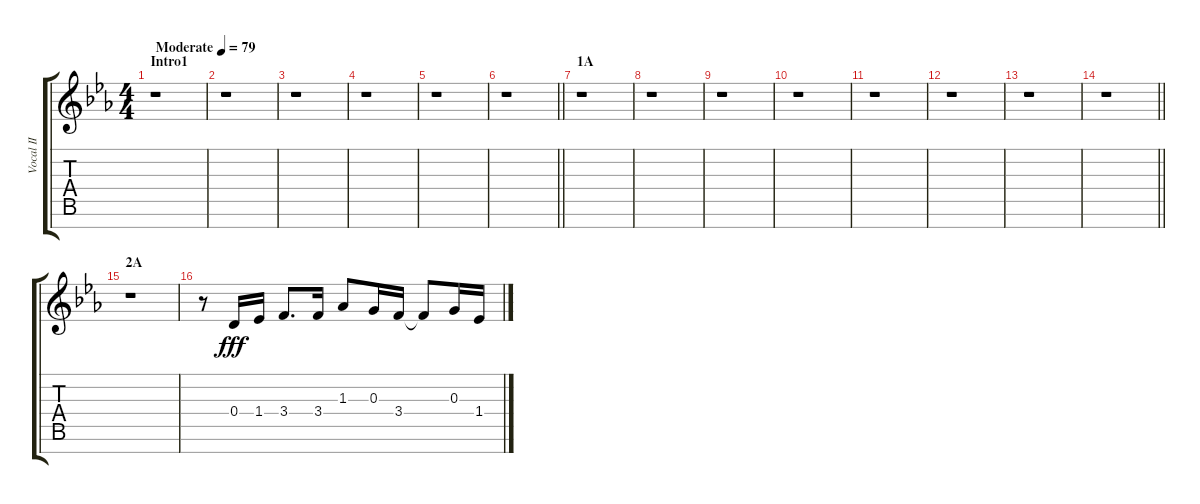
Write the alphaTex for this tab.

\track ("Vocal II" "Vocal II") {instrument voiceoohs}
\staff {score tabs}
\tuning (E5 B4 G4 D4 A3 E3 B2) {hide}
\ts (4 4)
\section ("" "Intro1")
\tempo (79 "Moderate")
\clef g2
\ks eb
r.1{dy fff instrument voiceoohs} |
r.1 |
r.1 |
r.1 |
r.1 |
\barLineRight lightlight
r.1 |
\section ("" "1A")
r.1 |
r.1 |
r.1 |
r.1 |
r.1 |
r.1 |
r.1 |
\barLineRight lightlight
r.1 |
\section ("" "2A")
r.1 |
r.8 0.4.16 1.4.16 3.4.8{d} 3.4.16 1.3.8 0.3.16 3.4.16 3.4{t}.8 0.3.16 1.4.16
